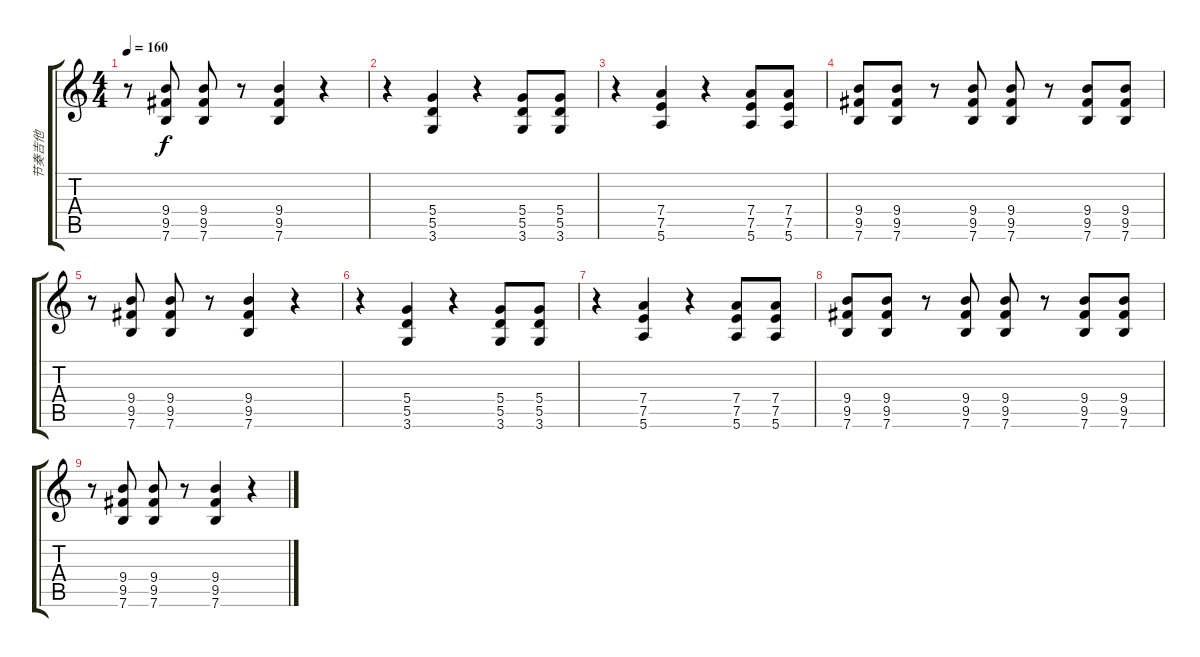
\track ("节奏吉他" "节奏吉他") {instrument distortionguitar}
\staff {score tabs}
\tuning (E4 B3 G3 D3 A2 E2) {hide}
\ts (4 4)
\tempo 160
\clef g2
\ks c
r.8{dy f} (9.4 9.5 7.6).8 (9.4 9.5 7.6).8 r.8 (9.4 9.5 7.6).4 r.4 |
r.4 (5.4 5.5 3.6).4 r.4 (5.4 5.5 3.6).8 (5.4 5.5 3.6).8 |
r.4 (7.4 7.5 5.6).4 r.4 (7.4 7.5 5.6).8 (7.4 7.5 5.6).8 |
(9.4 9.5 7.6).8 (9.4 9.5 7.6).8 r.8 (9.4 9.5 7.6).8 (9.4 9.5 7.6).8 r.8 (9.4 9.5 7.6).8 (9.4 9.5 7.6).8 |
r.8 (9.4 9.5 7.6).8 (9.4 9.5 7.6).8 r.8 (9.4 9.5 7.6).4 r.4 |
r.4 (5.4 5.5 3.6).4 r.4 (5.4 5.5 3.6).8 (5.4 5.5 3.6).8 |
r.4 (7.4 7.5 5.6).4 r.4 (7.4 7.5 5.6).8 (7.4 7.5 5.6).8 |
(9.4 9.5 7.6).8 (9.4 9.5 7.6).8 r.8 (9.4 9.5 7.6).8 (9.4 9.5 7.6).8 r.8 (9.4 9.5 7.6).8 (9.4 9.5 7.6).8 |
r.8 (9.4 9.5 7.6).8 (9.4 9.5 7.6).8 r.8 (9.4 9.5 7.6).4 r.4
